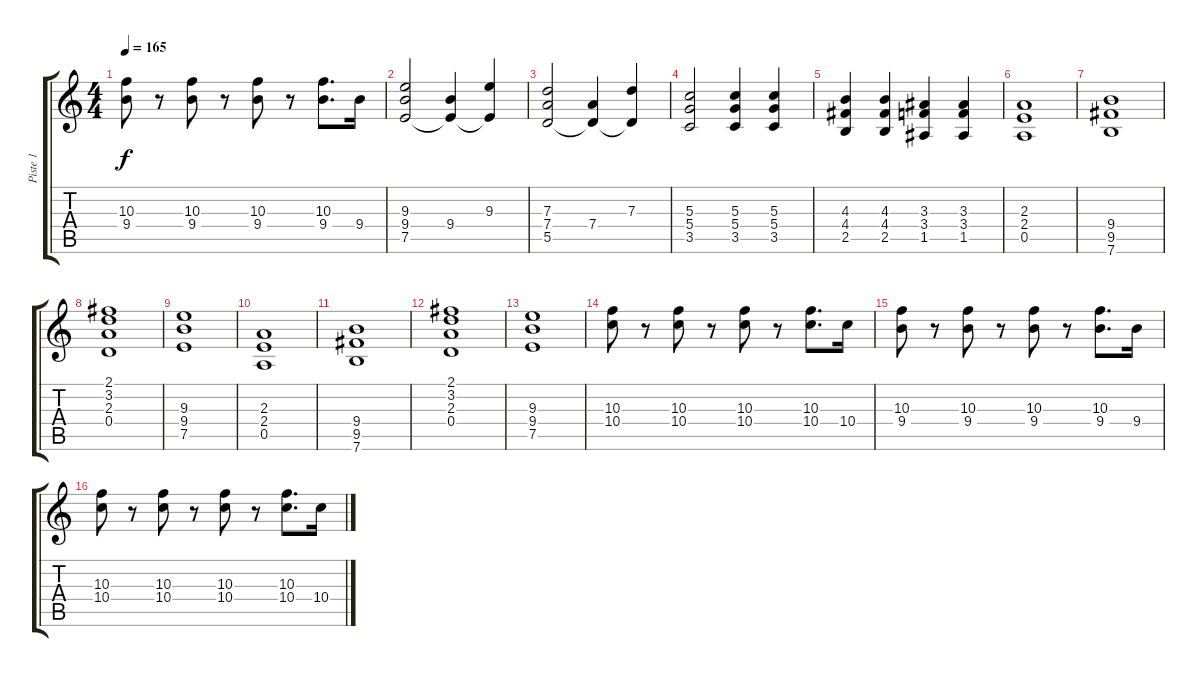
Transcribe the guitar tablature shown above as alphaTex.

\track ("Piste 1" "Piste 1") {instrument distortionguitar}
\staff {score tabs}
\tuning (E4 B3 G3 D3 A2 E2) {hide}
\ts (4 4)
\tempo 165
\clef g2
\ks c
(10.3 9.4).8{dy f} r.8 (10.3 9.4).8 r.8 (10.3 9.4).8 r.8 (10.3 9.4).8{d} 9.4.16 |
(9.3 9.4 7.5).2 (9.4 7.5{t}).4 (9.3 7.5{t}).4 |
(7.3 7.4 5.5).2 (7.4 5.5{t}).4 (7.3 5.5{t}).4 |
(5.3 5.4 3.5).2 (5.3 5.4 3.5).4 (5.3 5.4 3.5).4 |
(4.3 4.4 2.5).4 (4.3 4.4 2.5).4 (3.3 3.4 1.5).4 (3.3 3.4 1.5).4 |
(2.3 2.4 0.5).1 |
(9.4 9.5 7.6).1 |
(2.1 3.2 2.3 0.4).1 |
(9.3 9.4 7.5).1 |
(2.3 2.4 0.5).1 |
(9.4 9.5 7.6).1 |
(2.1 3.2 2.3 0.4).1 |
(9.3 9.4 7.5).1 |
(10.3 10.4).8 r.8 (10.3 10.4).8 r.8 (10.3 10.4).8 r.8 (10.3 10.4).8{d} 10.4.16 |
(10.3 9.4).8 r.8 (10.3 9.4).8 r.8 (10.3 9.4).8 r.8 (10.3 9.4).8{d} 9.4.16 |
(10.3 10.4).8 r.8 (10.3 10.4).8 r.8 (10.3 10.4).8 r.8 (10.3 10.4).8{d} 10.4.16
